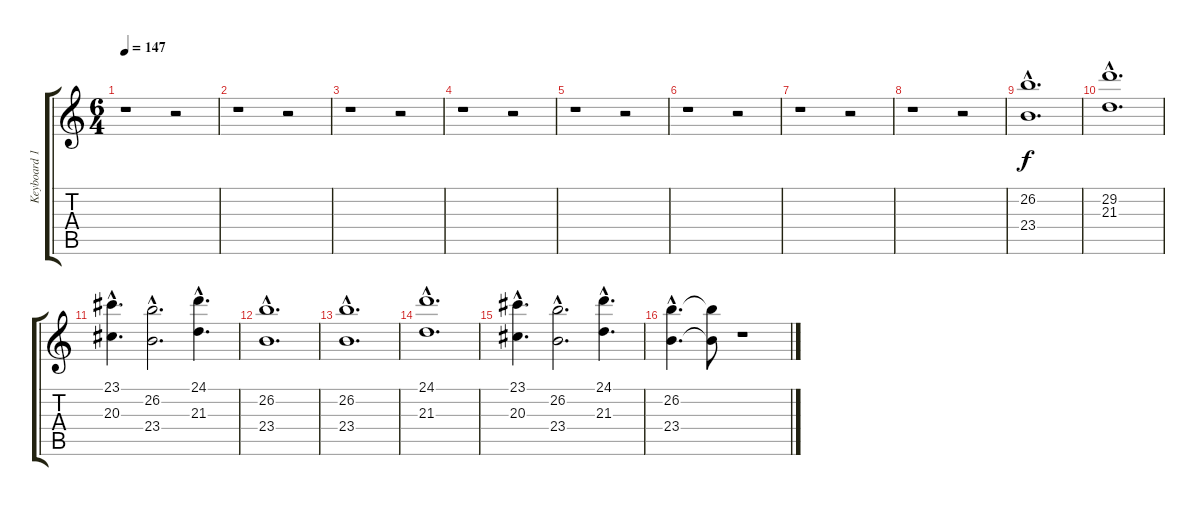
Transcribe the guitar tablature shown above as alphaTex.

\track ("Keyboard 1" "Keyboard 1") {instrument stringensemble1}
\staff {score tabs}
\tuning (D4 A3 F3 C3 G2 C2) {hide}
\ts (6 4)
\tempo 147
\clef g2
\ks c
r.1{dy f} r.2 |
\section ("" "")
r.1 r.2 |
r.1 r.2 |
r.1 r.2 |
r.1 r.2 |
r.1 r.2 |
r.1 r.2 |
r.1 r.2 |
\section ("" "")
(26.2{hac} 23.4{hac}).1{d} |
(29.2{hac} 21.3{hac}).1{d} |
(23.1{hac} 20.3{hac}).4{d} (26.2{hac} 23.4{hac}).2{d} (24.1{hac} 21.3{hac}).4{d} |
(26.2{hac} 23.4{hac}).1{d} |
(26.2{hac} 23.4{hac}).1{d} |
(24.1{hac} 21.3{hac}).1{d} |
(23.1{hac} 20.3{hac}).4{d} (26.2{hac} 23.4{hac}).2{d} (24.1{hac} 21.3{hac}).4{d} |
(26.2{hac} 23.4{hac}).4{d} (26.2{t} 23.4{t}).8 r.1
